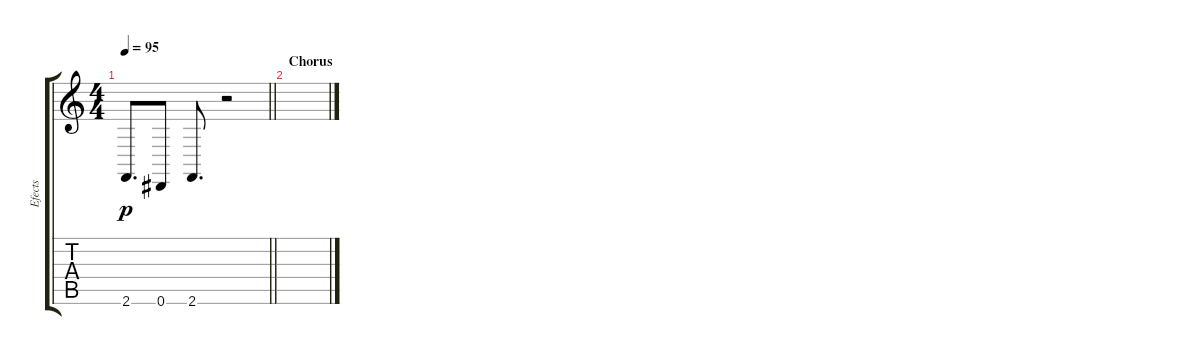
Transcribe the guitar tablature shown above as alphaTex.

\track ("Efects" "Efects") {instrument celesta}
\staff {score tabs}
\tuning (Eb4 Bb3 Gb3 Db3 Ab2 Eb2) {hide}
\ts (4 4)
\tempo 95
\clef g2
\barLineRight lightlight
\ks c
2.6.8{d dy p} 0.6.8 2.6.8{d} r.2 |
\section ("" "Chorus")
